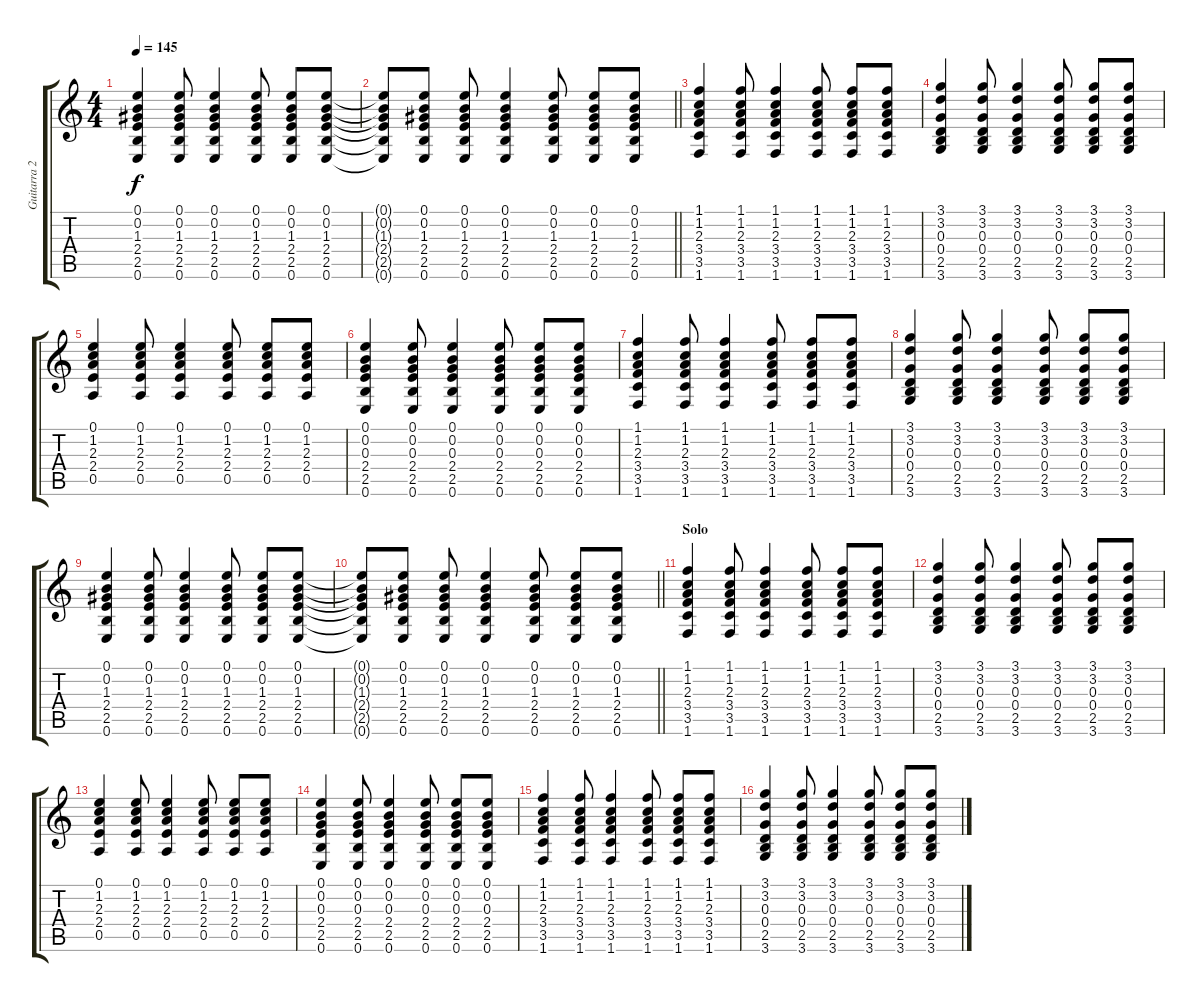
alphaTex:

\track ("Guitarra 2" "Guitarra 2") {instrument acousticguitarnylon}
\staff {score tabs}
\tuning (E4 B3 G3 D3 A2 E2) {hide}
\ts (4 4)
\tempo 145
\clef g2
\ks c
(0.1 0.2 1.3 2.4 2.5 0.6).4{dy f} (0.1 0.2 1.3 2.4 2.5 0.6).8 (0.1 0.2 1.3 2.4 2.5 0.6).4 (0.1 0.2 1.3 2.4 2.5 0.6).8 (0.1 0.2 1.3 2.4 2.5 0.6).8 (0.1 0.2 1.3 2.4 2.5 0.6).8 |
\barLineRight lightlight
(0.1{t} 0.2{t} 1.3{t} 2.4{t} 2.5{t} 0.6{t}).8 (0.1 0.2 1.3 2.4 2.5 0.6).8 (0.1 0.2 1.3 2.4 2.5 0.6).8 (0.1 0.2 1.3 2.4 2.5 0.6).4 (0.1 0.2 1.3 2.4 2.5 0.6).8 (0.1 0.2 1.3 2.4 2.5 0.6).8 (0.1 0.2 1.3 2.4 2.5 0.6).8 |
(1.1 1.2 2.3 3.4 3.5 1.6).4 (1.1 1.2 2.3 3.4 3.5 1.6).8 (1.1 1.2 2.3 3.4 3.5 1.6).4 (1.1 1.2 2.3 3.4 3.5 1.6).8 (1.1 1.2 2.3 3.4 3.5 1.6).8 (1.1 1.2 2.3 3.4 3.5 1.6).8 |
(3.1 3.2 0.3 0.4 2.5 3.6).4 (3.1 3.2 0.3 0.4 2.5 3.6).8 (3.1 3.2 0.3 0.4 2.5 3.6).4 (3.1 3.2 0.3 0.4 2.5 3.6).8 (3.1 3.2 0.3 0.4 2.5 3.6).8 (3.1 3.2 0.3 0.4 2.5 3.6).8 |
(0.1 1.2 2.3 2.4 0.5).4 (0.1 1.2 2.3 2.4 0.5).8 (0.1 1.2 2.3 2.4 0.5).4 (0.1 1.2 2.3 2.4 0.5).8 (0.1 1.2 2.3 2.4 0.5).8 (0.1 1.2 2.3 2.4 0.5).8 |
(0.1 0.2 0.3 2.4 2.5 0.6).4 (0.1 0.2 0.3 2.4 2.5 0.6).8 (0.1 0.2 0.3 2.4 2.5 0.6).4 (0.1 0.2 0.3 2.4 2.5 0.6).8 (0.1 0.2 0.3 2.4 2.5 0.6).8 (0.1 0.2 0.3 2.4 2.5 0.6).8 |
(1.1 1.2 2.3 3.4 3.5 1.6).4 (1.1 1.2 2.3 3.4 3.5 1.6).8 (1.1 1.2 2.3 3.4 3.5 1.6).4 (1.1 1.2 2.3 3.4 3.5 1.6).8 (1.1 1.2 2.3 3.4 3.5 1.6).8 (1.1 1.2 2.3 3.4 3.5 1.6).8 |
(3.1 3.2 0.3 0.4 2.5 3.6).4 (3.1 3.2 0.3 0.4 2.5 3.6).8 (3.1 3.2 0.3 0.4 2.5 3.6).4 (3.1 3.2 0.3 0.4 2.5 3.6).8 (3.1 3.2 0.3 0.4 2.5 3.6).8 (3.1 3.2 0.3 0.4 2.5 3.6).8 |
(0.1 0.2 1.3 2.4 2.5 0.6).4 (0.1 0.2 1.3 2.4 2.5 0.6).8 (0.1 0.2 1.3 2.4 2.5 0.6).4 (0.1 0.2 1.3 2.4 2.5 0.6).8 (0.1 0.2 1.3 2.4 2.5 0.6).8 (0.1 0.2 1.3 2.4 2.5 0.6).8 |
\barLineRight lightlight
(0.1{t} 0.2{t} 1.3{t} 2.4{t} 2.5{t} 0.6{t}).8 (0.1 0.2 1.3 2.4 2.5 0.6).8 (0.1 0.2 1.3 2.4 2.5 0.6).8 (0.1 0.2 1.3 2.4 2.5 0.6).4 (0.1 0.2 1.3 2.4 2.5 0.6).8 (0.1 0.2 1.3 2.4 2.5 0.6).8 (0.1 0.2 1.3 2.4 2.5 0.6).8 |
\section ("" "Solo")
(1.1 1.2 2.3 3.4 3.5 1.6).4 (1.1 1.2 2.3 3.4 3.5 1.6).8 (1.1 1.2 2.3 3.4 3.5 1.6).4 (1.1 1.2 2.3 3.4 3.5 1.6).8 (1.1 1.2 2.3 3.4 3.5 1.6).8 (1.1 1.2 2.3 3.4 3.5 1.6).8 |
(3.1 3.2 0.3 0.4 2.5 3.6).4 (3.1 3.2 0.3 0.4 2.5 3.6).8 (3.1 3.2 0.3 0.4 2.5 3.6).4 (3.1 3.2 0.3 0.4 2.5 3.6).8 (3.1 3.2 0.3 0.4 2.5 3.6).8 (3.1 3.2 0.3 0.4 2.5 3.6).8 |
(0.1 1.2 2.3 2.4 0.5).4 (0.1 1.2 2.3 2.4 0.5).8 (0.1 1.2 2.3 2.4 0.5).4 (0.1 1.2 2.3 2.4 0.5).8 (0.1 1.2 2.3 2.4 0.5).8 (0.1 1.2 2.3 2.4 0.5).8 |
(0.1 0.2 0.3 2.4 2.5 0.6).4 (0.1 0.2 0.3 2.4 2.5 0.6).8 (0.1 0.2 0.3 2.4 2.5 0.6).4 (0.1 0.2 0.3 2.4 2.5 0.6).8 (0.1 0.2 0.3 2.4 2.5 0.6).8 (0.1 0.2 0.3 2.4 2.5 0.6).8 |
(1.1 1.2 2.3 3.4 3.5 1.6).4 (1.1 1.2 2.3 3.4 3.5 1.6).8 (1.1 1.2 2.3 3.4 3.5 1.6).4 (1.1 1.2 2.3 3.4 3.5 1.6).8 (1.1 1.2 2.3 3.4 3.5 1.6).8 (1.1 1.2 2.3 3.4 3.5 1.6).8 |
(3.1 3.2 0.3 0.4 2.5 3.6).4 (3.1 3.2 0.3 0.4 2.5 3.6).8 (3.1 3.2 0.3 0.4 2.5 3.6).4 (3.1 3.2 0.3 0.4 2.5 3.6).8 (3.1 3.2 0.3 0.4 2.5 3.6).8 (3.1 3.2 0.3 0.4 2.5 3.6).8
